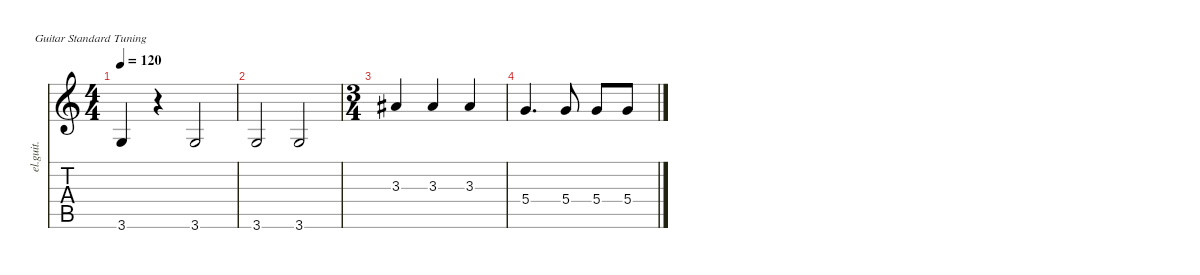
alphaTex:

\defaultSystemsLayout 4
\hideDynamics
\bracketExtendMode nobrackets
\otherSystemsTrackNameOrientation horizontal
\track ("Clean Guitar" "el.guit.") {defaultSystemsLayout 4 instrument electricguitarclean}
\staff {score tabs}
\tuning (E4 B3 G3 D3 A2 E2)
\ts (4 4)
\tempo 120
\clef g2
\ks c
3.6.4{dy mf instrument electricguitarclean beam Up} r.4{beam Up} 3.6.2{beam Up} |
3.6.2{beam Up} 3.6.2{beam Up} |
\ts (3 4)
\beaming (8 2 2 2)
3.3{acc #}.4{beam Up} 3.3{acc #}.4{beam Up} 3.3{acc #}.4{beam Up} |
5.4.4{d beam Up} 5.4.8{beam Up} 5.4.8{beam Up} 5.4.8{beam Up}
